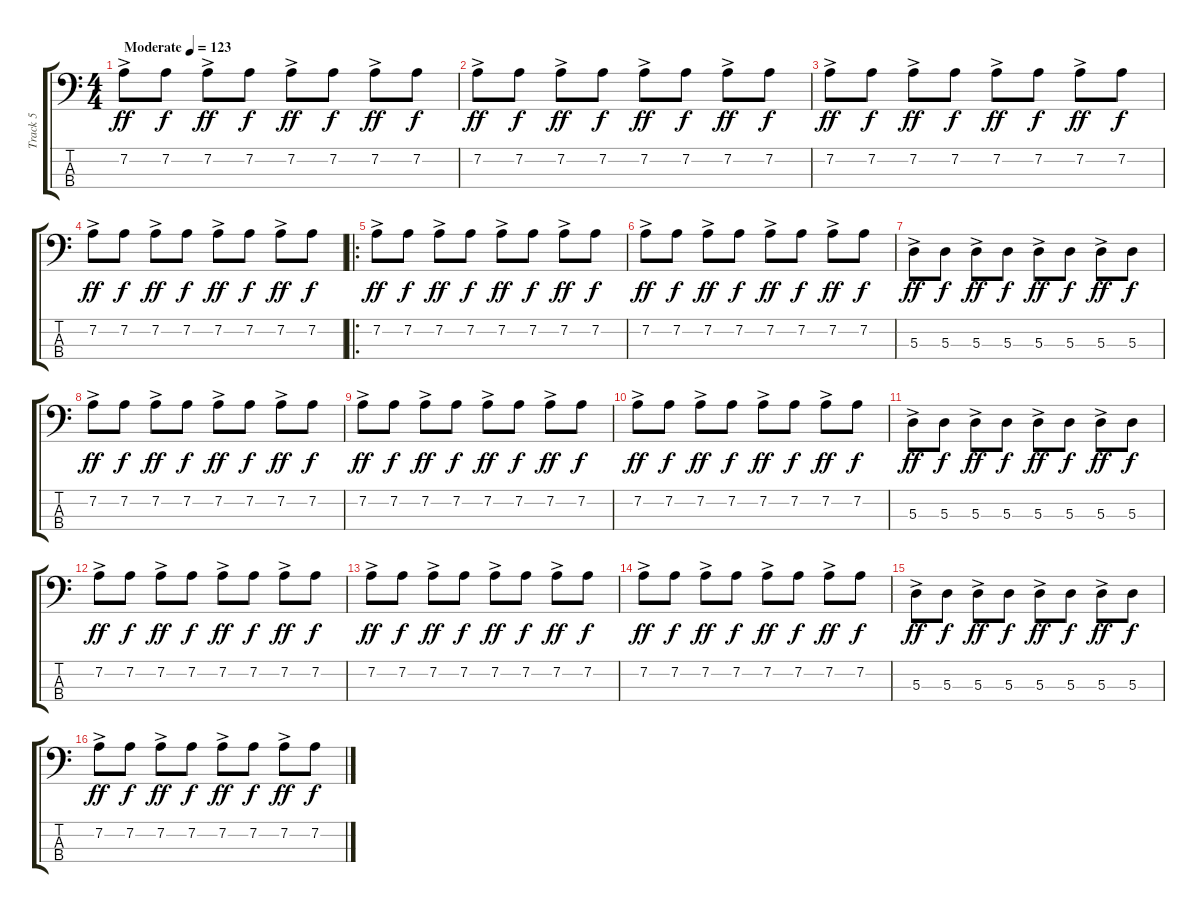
\track ("Track 5" "Track 5") {instrument electricbassfinger}
\staff {score tabs}
\tuning (G2 D2 A1 E1) {hide}
\ts (4 4)
\tempo (123 "Moderate")
\clef f4
\ks c
7.2{ac}.8{dy ff instrument electricbassfinger} 7.2.8{dy f} 7.2{ac}.8{dy ff} 7.2.8{dy f} 7.2{ac}.8{dy ff} 7.2.8{dy f} 7.2{ac}.8{dy ff} 7.2.8{dy f} |
7.2{ac}.8{dy ff} 7.2.8{dy f} 7.2{ac}.8{dy ff} 7.2.8{dy f} 7.2{ac}.8{dy ff} 7.2.8{dy f} 7.2{ac}.8{dy ff} 7.2.8{dy f} |
7.2{ac}.8{dy ff} 7.2.8{dy f} 7.2{ac}.8{dy ff} 7.2.8{dy f} 7.2{ac}.8{dy ff} 7.2.8{dy f} 7.2{ac}.8{dy ff} 7.2.8{dy f} |
7.2{ac}.8{dy ff} 7.2.8{dy f} 7.2{ac}.8{dy ff} 7.2.8{dy f} 7.2{ac}.8{dy ff} 7.2.8{dy f} 7.2{ac}.8{dy ff} 7.2.8{dy f} |
\ro
7.2{ac}.8{dy ff} 7.2.8{dy f} 7.2{ac}.8{dy ff} 7.2.8{dy f} 7.2{ac}.8{dy ff} 7.2.8{dy f} 7.2{ac}.8{dy ff} 7.2.8{dy f} |
7.2{ac}.8{dy ff} 7.2.8{dy f} 7.2{ac}.8{dy ff} 7.2.8{dy f} 7.2{ac}.8{dy ff} 7.2.8{dy f} 7.2{ac}.8{dy ff} 7.2.8{dy f} |
5.3{ac}.8{dy ff} 5.3.8{dy f} 5.3{ac}.8{dy ff} 5.3.8{dy f} 5.3{ac}.8{dy ff} 5.3.8{dy f} 5.3{ac}.8{dy ff} 5.3.8{dy f} |
7.2{ac}.8{dy ff} 7.2.8{dy f} 7.2{ac}.8{dy ff} 7.2.8{dy f} 7.2{ac}.8{dy ff} 7.2.8{dy f} 7.2{ac}.8{dy ff} 7.2.8{dy f} |
7.2{ac}.8{dy ff} 7.2.8{dy f} 7.2{ac}.8{dy ff} 7.2.8{dy f} 7.2{ac}.8{dy ff} 7.2.8{dy f} 7.2{ac}.8{dy ff} 7.2.8{dy f} |
7.2{ac}.8{dy ff} 7.2.8{dy f} 7.2{ac}.8{dy ff} 7.2.8{dy f} 7.2{ac}.8{dy ff} 7.2.8{dy f} 7.2{ac}.8{dy ff} 7.2.8{dy f} |
5.3{ac}.8{dy ff} 5.3.8{dy f} 5.3{ac}.8{dy ff} 5.3.8{dy f} 5.3{ac}.8{dy ff} 5.3.8{dy f} 5.3{ac}.8{dy ff} 5.3.8{dy f} |
7.2{ac}.8{dy ff} 7.2.8{dy f} 7.2{ac}.8{dy ff} 7.2.8{dy f} 7.2{ac}.8{dy ff} 7.2.8{dy f} 7.2{ac}.8{dy ff} 7.2.8{dy f} |
7.2{ac}.8{dy ff} 7.2.8{dy f} 7.2{ac}.8{dy ff} 7.2.8{dy f} 7.2{ac}.8{dy ff} 7.2.8{dy f} 7.2{ac}.8{dy ff} 7.2.8{dy f} |
7.2{ac}.8{dy ff} 7.2.8{dy f} 7.2{ac}.8{dy ff} 7.2.8{dy f} 7.2{ac}.8{dy ff} 7.2.8{dy f} 7.2{ac}.8{dy ff} 7.2.8{dy f} |
5.3{ac}.8{dy ff} 5.3.8{dy f} 5.3{ac}.8{dy ff} 5.3.8{dy f} 5.3{ac}.8{dy ff} 5.3.8{dy f} 5.3{ac}.8{dy ff} 5.3.8{dy f} |
7.2{ac}.8{dy ff} 7.2.8{dy f} 7.2{ac}.8{dy ff} 7.2.8{dy f} 7.2{ac}.8{dy ff} 7.2.8{dy f} 7.2{ac}.8{dy ff} 7.2.8{dy f}
